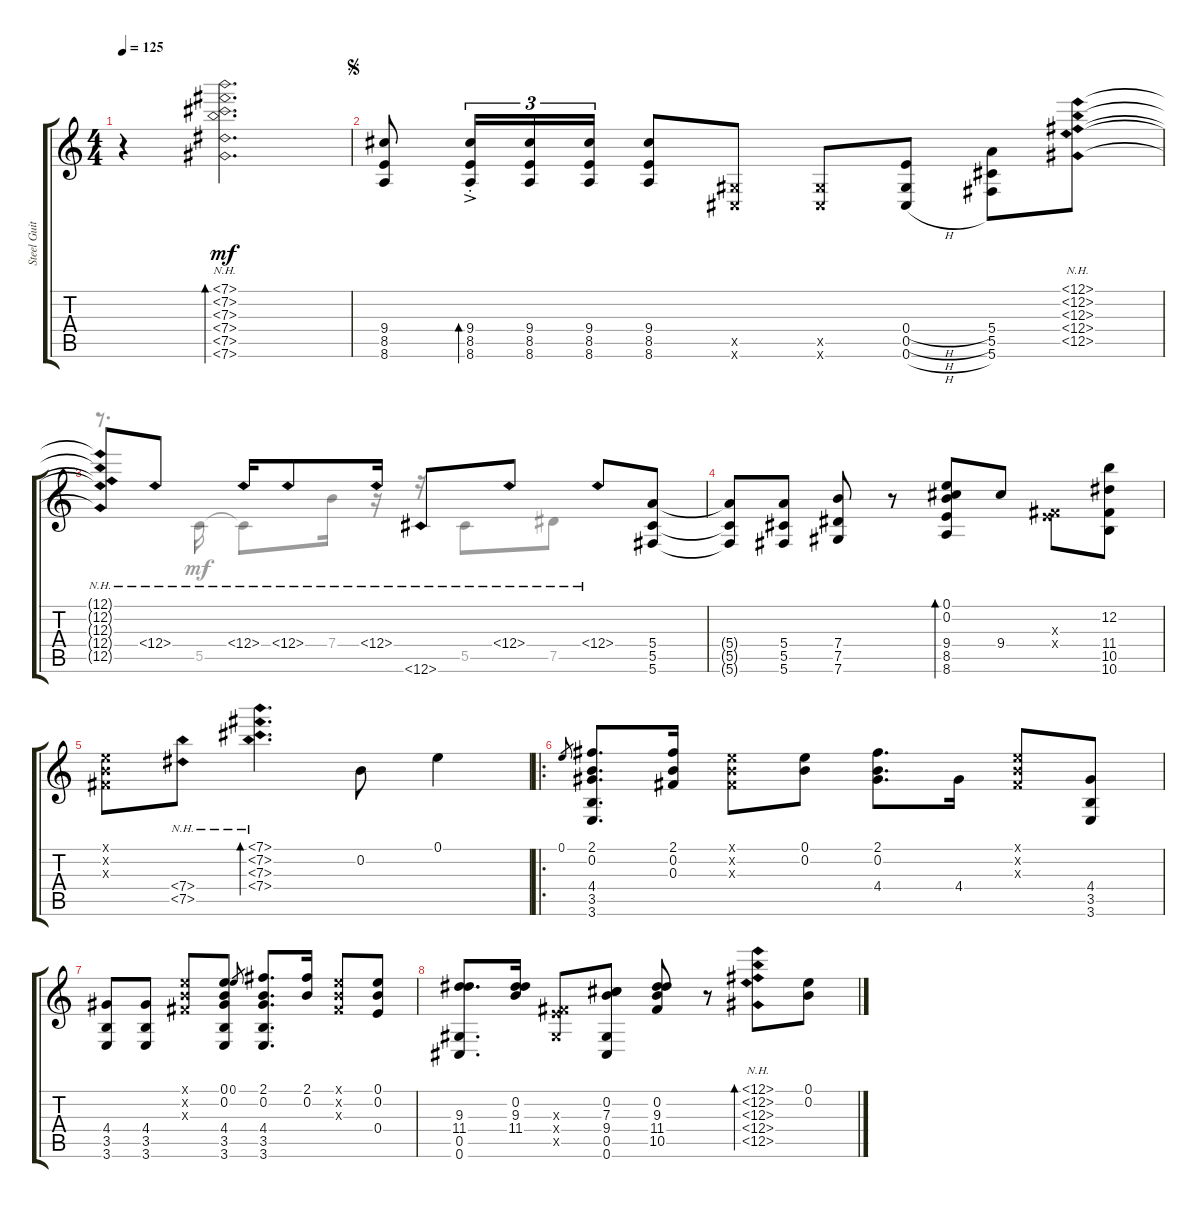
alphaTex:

\track ("Steel Guitar" "Steel Guit") {instrument acousticguitarsteel}
\staff {score tabs}
\tuning (E4 B3 Gb3 E3 Ab2 Db2) {hide}
\voice
\ts (4 4)
\tempo 125
\clef g2
\ks c
r.4{dy mf instrument acousticguitarsteel} (7.1{nh} 7.2{nh} 7.3{nh} 7.4{nh} 7.5{nh} 7.6{nh}).2{d bd 120} |
\jump segno
(9.4 8.5 8.6).8 (9.4{ac st} 8.5{ac st} 8.6).16{tu (3 2) bd 60} (9.4 8.5 8.6).16{tu (3 2)} (9.4 8.5 8.6).16{tu (3 2)} (9.4 8.5 8.6).8 (0.5{x} 0.6{x}).8 (0.5{x} 0.6{x}).8 (0.4{h} 0.5{h} 0.6{h}).8 (5.4 5.5 5.6).8 (12.1{nh} 12.2{nh} 12.3{nh} 12.4{nh} 12.5{nh}).8 |
(12.1{nh t} 12.2{nh t} 12.3{nh t} 12.4{nh t} 12.5{nh t}).8 12.4{nh}.8 12.4{nh}.16 12.4{nh}.8 12.4{nh}.16 12.6{nh}.8 12.4{nh}.8 12.4{nh}.8 (5.4 5.5 5.6).8 |
(5.4{t} 5.5{t} 5.6{t}).8 (5.4 5.5 5.6).8 (7.4 7.5 7.6).8 r.8 (0.1 0.2 9.4 8.5 8.6).8{bd 120} 9.4.8 (0.3{x} 0.4{x}).8 (12.2 11.4 10.5 10.6).8 |
(0.1{x} 0.2{x} 0.3{x}).8 (7.4{nh} 7.5{nh}).8 (7.1{nh} 7.2{nh} 7.3{nh} 7.4{nh}).4{d bd 60} 0.2.8 0.1.4 |
\ro
0.1.8{gr} (2.1 0.2 4.4 3.5 3.6).8{d} (2.1 0.2 0.3).16 (0.1{x} 0.2{x} 0.3{x}).8 (0.1 0.2).8 (2.1 0.2 4.4).8{d} 4.4.16 (0.1{x} 0.2{x} 0.3{x}).8 (4.4 3.5 3.6).8 |
(4.4 3.5 3.6).8 (4.4 3.5 3.6).8 (0.1{x} 0.2{x} 0.3{x}).8 (0.1 0.2 4.4 3.5 3.6).8 0.1.8{gr} (2.1 0.2 4.4 3.5 3.6).8{d} (2.1 0.2).16 (0.1{x} 0.2{x} 0.3{x}).8 (0.1 0.2 0.4).8 |
(9.3 11.4 0.5 0.6).8{d} (0.2 9.3 11.4).16 (0.3{x} 0.4{x} 0.5{x}).8 (0.2 7.3 9.4 0.5 0.6).8 (0.2 9.3 11.4 10.5).8 r.8 (12.1{nh} 12.2{nh} 12.3{nh} 12.4{nh} 12.5{nh}).8{bd 60} (0.1 0.2).8
\voice
\clef g2
\ottava regular
\simile none
\ks c
|
|
r.8{d} 5.5.16 5.5{t}.8 7.4.16 r.16 r.16 5.5.8 7.5.8 |
|
|
|
|
